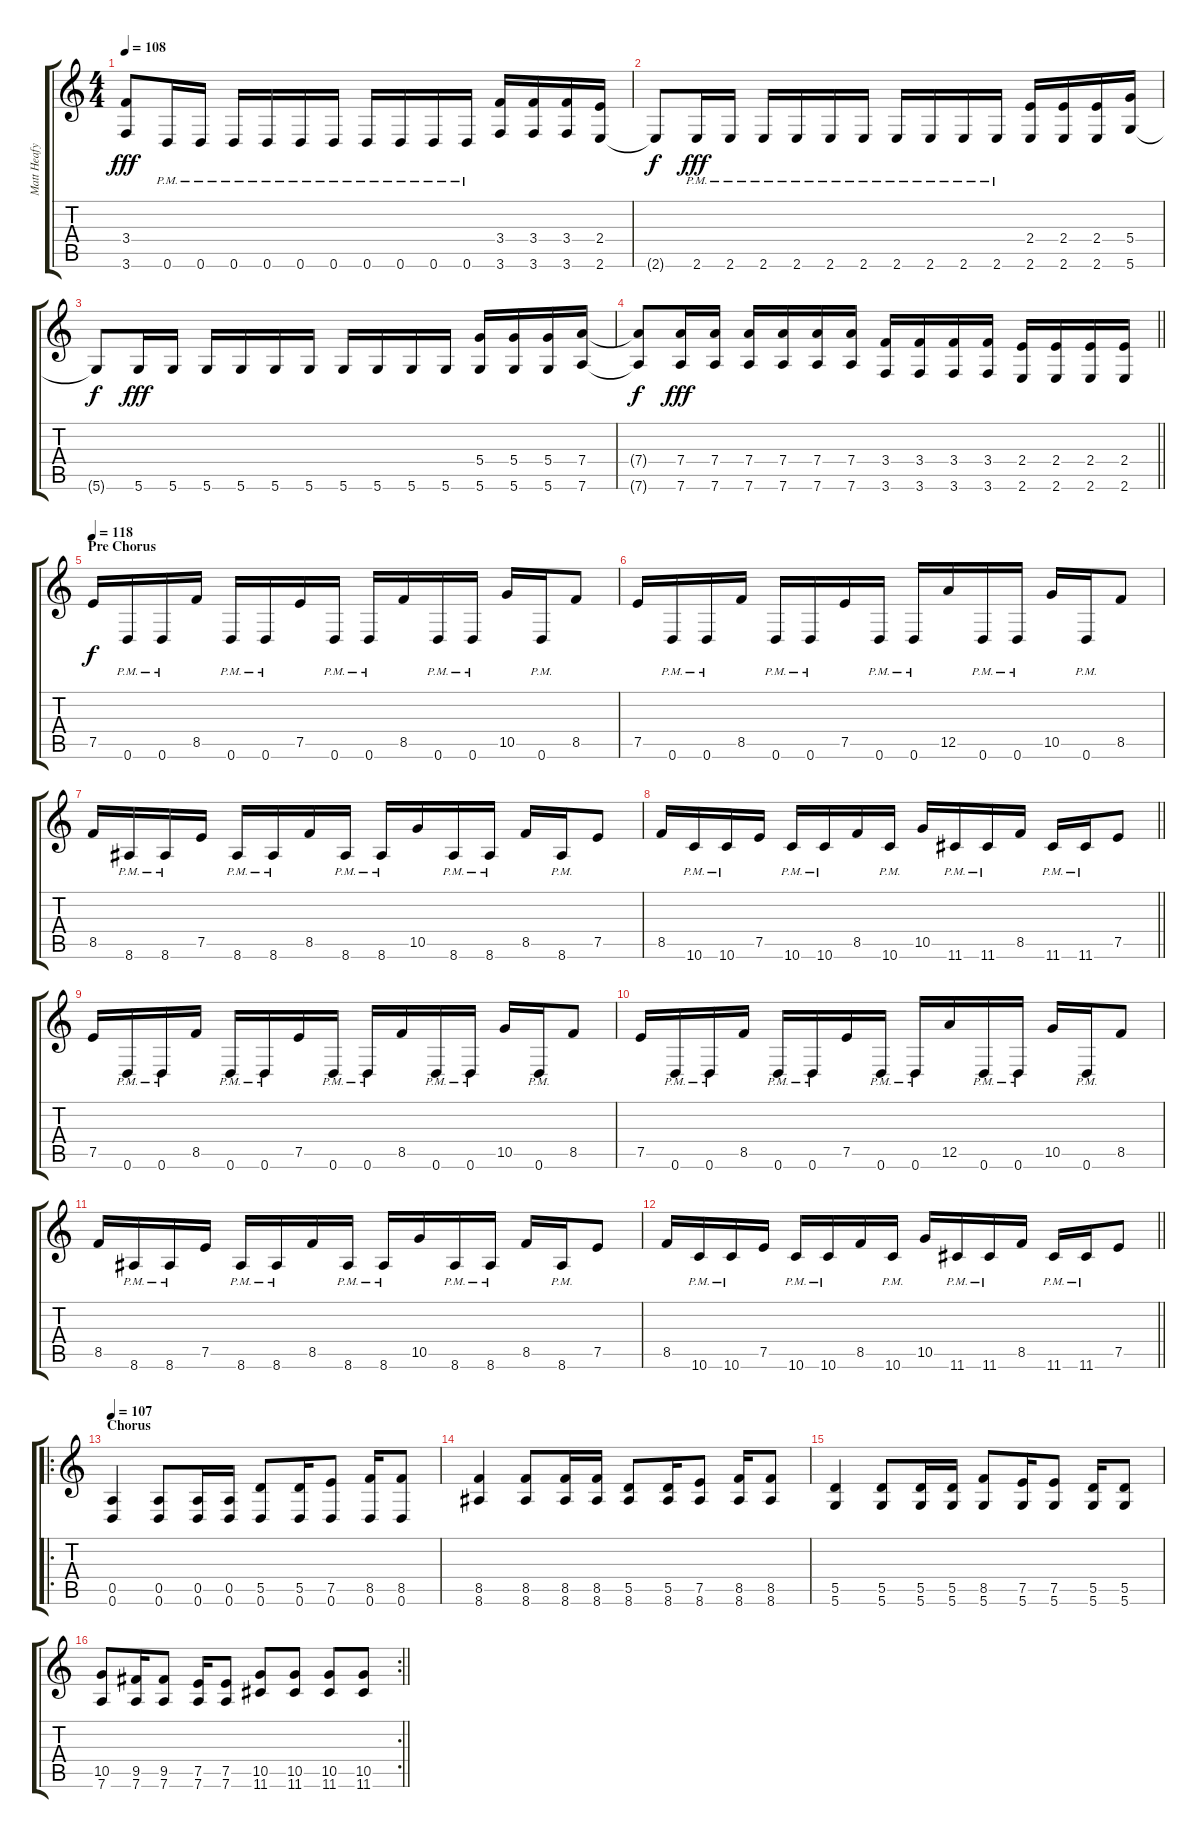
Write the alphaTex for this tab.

\track ("Matt Heafy" "Matt Heafy") {instrument distortionguitar}
\staff {score tabs}
\tuning (E4 B3 G3 D3 A2 D2) {hide}
\ts (4 4)
\tempo 108
\clef g2
\ks c
(3.4 3.6).8{dy fff} 0.6{pm}.16 0.6{pm}.16 0.6{pm}.16 0.6{pm}.16 0.6{pm}.16 0.6{pm}.16 0.6{pm}.16 0.6{pm}.16 0.6{pm}.16 0.6{pm}.16 (3.4 3.6).16 (3.4 3.6).16 (3.4 3.6).16 (2.4 2.6).16 |
2.6{t}.8{dy f} 2.6{pm}.16{dy fff} 2.6{pm}.16 2.6{pm}.16 2.6{pm}.16 2.6{pm}.16 2.6{pm}.16 2.6{pm}.16 2.6{pm}.16 2.6{pm}.16 2.6{pm}.16 (2.4 2.6).16 (2.4 2.6).16 (2.4 2.6).16 (5.4 5.6).16 |
5.6{t}.8{dy f} 5.6.16{dy fff} 5.6.16 5.6.16 5.6.16 5.6.16 5.6.16 5.6.16 5.6.16 5.6.16 5.6.16 (5.4 5.6).16 (5.4 5.6).16 (5.4 5.6).16 (7.4 7.6).16 |
\barLineRight lightlight
(7.4{t} 7.6{t}).8{dy f} (7.4 7.6).16{dy fff} (7.4 7.6).16 (7.4 7.6).16 (7.4 7.6).16 (7.4 7.6).16 (7.4 7.6).16 (3.4 3.6).16 (3.4 3.6).16 (3.4 3.6).16 (3.4 3.6).16 (2.4 2.6).16 (2.4 2.6).16 (2.4 2.6).16 (2.4 2.6).16 |
\section ("" "Pre Chorus")
\tempo 118
7.5.16{dy f volume 16} 0.6{pm}.16 0.6{pm}.16 8.5.16 0.6{pm}.16 0.6{pm}.16 7.5.16 0.6{pm}.16 0.6{pm}.16 8.5.16 0.6{pm}.16 0.6{pm}.16 10.5.16 0.6{pm}.16 8.5.8 |
7.5.16 0.6{pm}.16 0.6{pm}.16 8.5.16 0.6{pm}.16 0.6{pm}.16 7.5.16 0.6{pm}.16 0.6{pm}.16 12.5.16 0.6{pm}.16 0.6{pm}.16 10.5.16 0.6{pm}.16 8.5.8 |
8.5.16 8.6{pm}.16 8.6{pm}.16 7.5.16 8.6{pm}.16 8.6{pm}.16 8.5.16 8.6{pm}.16 8.6{pm}.16 10.5.16 8.6{pm}.16 8.6{pm}.16 8.5.16 8.6{pm}.16 7.5.8 |
\barLineRight lightlight
8.5.16 10.6{pm}.16 10.6{pm}.16 7.5.16 10.6{pm}.16 10.6{pm}.16 8.5.16 10.6{pm}.16 10.5.16 11.6{pm}.16 11.6{pm}.16 8.5.16 11.6{pm}.16 11.6{pm}.16 7.5.8 |
7.5.16 0.6{pm}.16 0.6{pm}.16 8.5.16 0.6{pm}.16 0.6{pm}.16 7.5.16 0.6{pm}.16 0.6{pm}.16 8.5.16 0.6{pm}.16 0.6{pm}.16 10.5.16 0.6{pm}.16 8.5.8 |
7.5.16 0.6{pm}.16 0.6{pm}.16 8.5.16 0.6{pm}.16 0.6{pm}.16 7.5.16 0.6{pm}.16 0.6{pm}.16 12.5.16 0.6{pm}.16 0.6{pm}.16 10.5.16 0.6{pm}.16 8.5.8 |
8.5.16 8.6{pm}.16 8.6{pm}.16 7.5.16 8.6{pm}.16 8.6{pm}.16 8.5.16 8.6{pm}.16 8.6{pm}.16 10.5.16 8.6{pm}.16 8.6{pm}.16 8.5.16 8.6{pm}.16 7.5.8 |
\barLineRight lightlight
8.5.16 10.6{pm}.16 10.6{pm}.16 7.5.16 10.6{pm}.16 10.6{pm}.16 8.5.16 10.6{pm}.16 10.5.16 11.6{pm}.16 11.6{pm}.16 8.5.16 11.6{pm}.16 11.6{pm}.16 7.5.8 |
\ro
\section ("" "Chorus")
\tempo 107
(0.5 0.6).4 (0.5 0.6).8 (0.5 0.6).16 (0.5 0.6).16 (5.5 0.6).8 (5.5 0.6).16 (7.5 0.6).8 (8.5 0.6).16 (8.5 0.6).8 |
(8.5 8.6).4 (8.5 8.6).8 (8.5 8.6).16 (8.5 8.6).16 (5.5 8.6).8 (5.5 8.6).16 (7.5 8.6).8 (8.5 8.6).16 (8.5 8.6).8 |
(5.5 5.6).4 (5.5 5.6).8 (5.5 5.6).16 (5.5 5.6).16 (8.5 5.6).8 (7.5 5.6).16 (7.5 5.6).8 (5.5 5.6).16 (5.5 5.6).8 |
\rc 2
\barLineRight lightlight
(10.5 7.6).8 (9.5 7.6).16 (9.5 7.6).8 (7.5 7.6).16 (7.5 7.6).8 (10.5 11.6).8 (10.5 11.6).8 (10.5 11.6).8 (10.5 11.6).8
